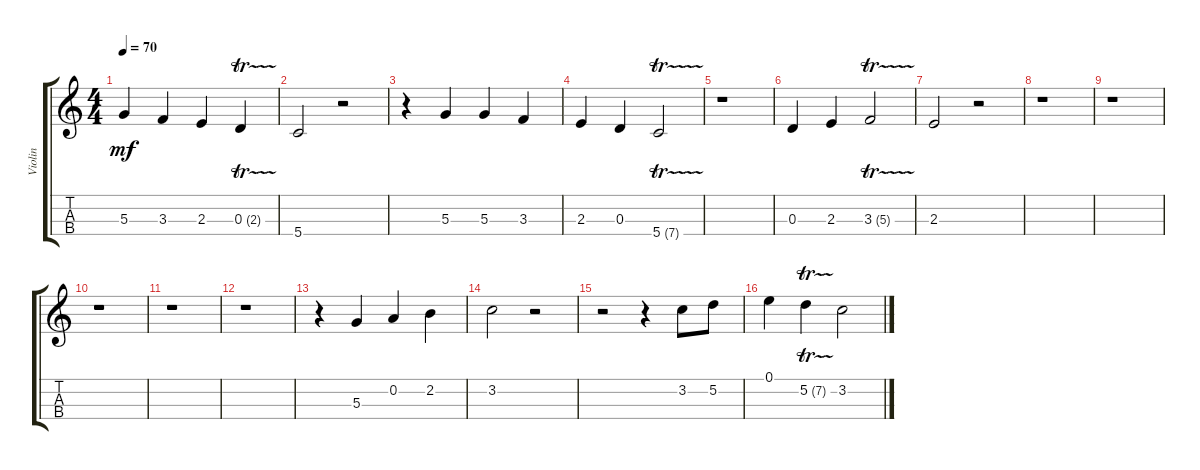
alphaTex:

\track ("Violin" "Violin") {instrument violin}
\staff {score tabs}
\tuning (E5 A4 D4 G3) {hide}
\ts (4 4)
\tempo 70
\clef g2
\ks c
5.3.4{dy mf} 3.3.4 2.3.4 0.3{tr (2 32)}.4 |
5.4.2 r.2 |
r.4 5.3.4 5.3.4 3.3.4 |
2.3.4 0.3.4 5.4{tr (7 32)}.2 |
r.1 |
0.3.4 2.3.4 3.3{tr (5 32)}.2 |
2.3.2 r.2 |
r.1 |
r.1 |
r.1 |
r.1 |
r.1 |
r.4 5.3.4 0.2.4 2.2.4 |
3.2.2 r.2 |
r.2 r.4 3.2.8 5.2.8 |
0.1.4 5.2{tr (7 32)}.4 3.2.2
